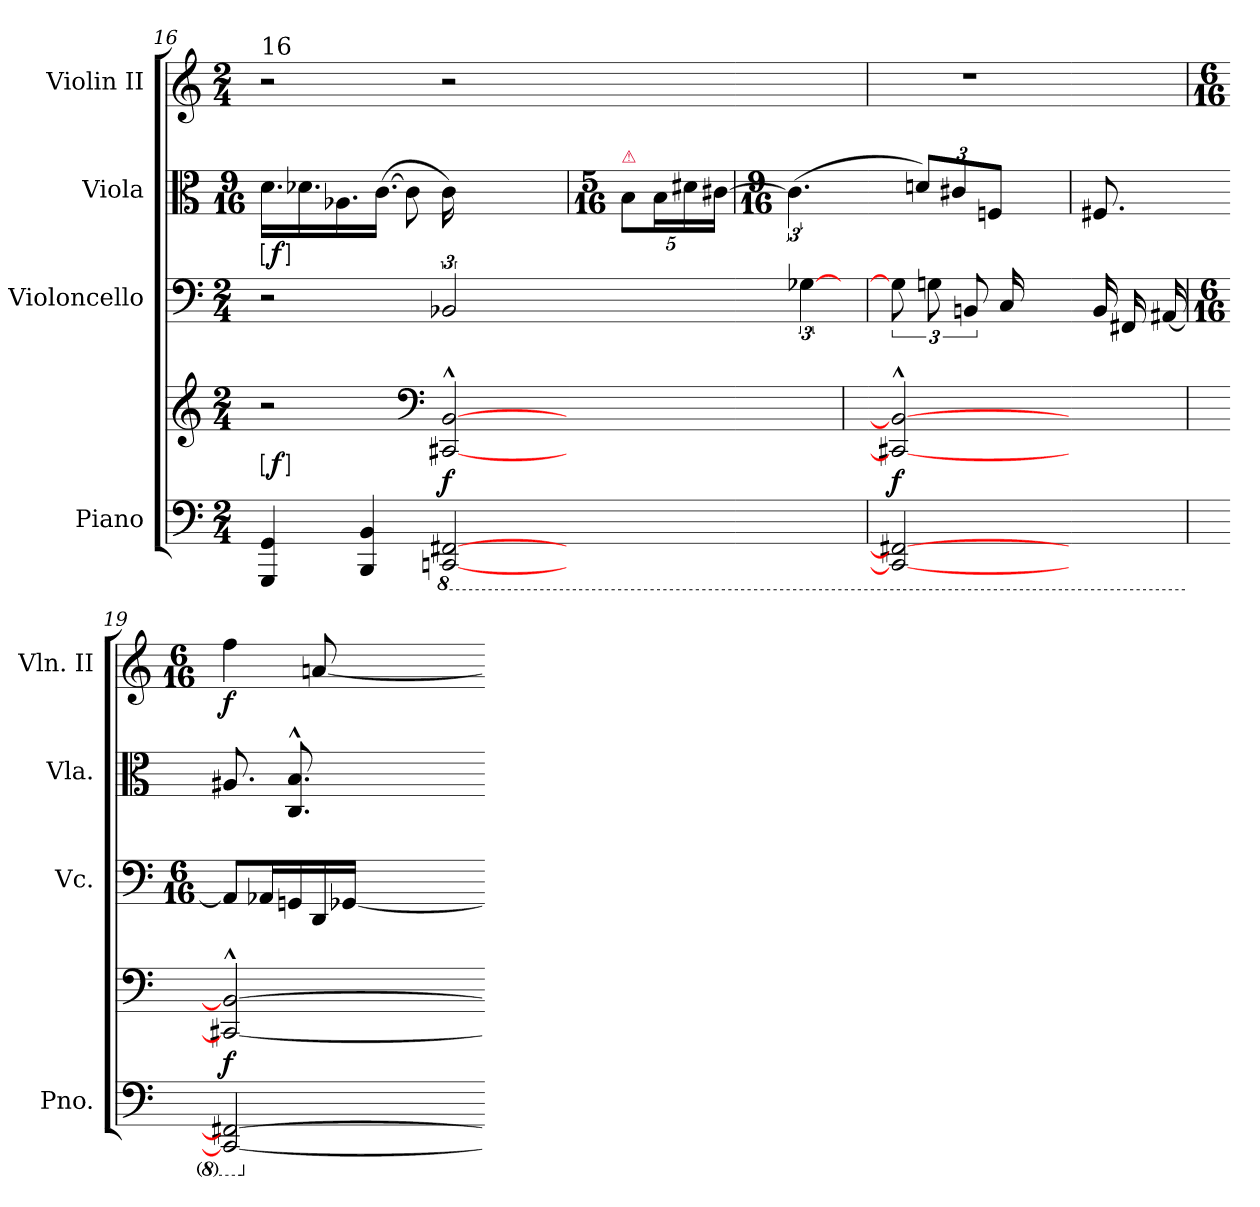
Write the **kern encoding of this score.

**kern	**kern	**dynam	**kern	**kern	**dynam	**kern	**dynam
*part4	*part4	*part4	*part3	*part2	*part2	*part1	*part1
*staff5	*staff4	*staff4/5	*staff3	*staff2	*staff2	*staff1	*staff1
*I"Piano	*	*	*I"Violoncello	*I"Viola	*	*I"Violin II	*
*I'Pno.	*	*	*I'Vc.	*I'Vla.	*	*I'Vln. II	*
*clefF4	*clefG2	*	*clefF4	*clefC3	*	*clefG2	*
*k[]	*k[]	*	*k[]	*k[]	*	*k[]	*
*C:	*C:	*	*C:	*C:	*	*C:	*
*M2/4	*M2/4	*	*M2/4	*M9/16	*	*M2/4	*
=16	=16	=16	=16	=16	=16	=16	=16
!	!	!	!	!	!	!LO:TX:a:t=16	!
!	!	!LO:DY:ed=brack	!	!	!LO:DY:ed=brack	!	!
4GGG 4GG	2r	f	2r	16.d\LL	f	2r	.
.	.	.	.	16.d-X	.	.	.
.	.	.	.	16.A-X	.	.	.
4BBB 4BB	.	.	.	.	.	.	.
.	.	.	.	([16.cJJ	.	.	.
.	.	.	.	8c]	.	.	.
*	*clefF4	*	*	*	*	*	*
*8ba	*	*	*	*	*	*	*
[2CCCn [2FFF#X	[2CC#X^^ [2BB^^	f	3BB-X	16c)	.	2r	.
.	.	.	.	4..ryy	.	.	.
.	.	.	6ryy	.	.	.	.
=-	=-	=-	=-	=	=-	=-	=-
*	*	*	*	*M5/16	*	*	*
!	!	!	!	!LO:TX:a:color=crimson:t=⚠	!	!	!
4ryy	4ryy	.	4ryy	10BL	.	4ryy	.
.	.	.	.	20BL	.	.	.
.	.	.	.	20d#X	.	.	.
.	.	.	.	[20c#XJJ	.	.	.
=-	=-	=-	=-	=	=-	=-	=-
*	*	*	*	*M9/16	*	*	*
4ryy	48ryy	.	48ryy	(6.c#]	.	4ryy	.
.	48%11ryy	.	[6G-X	.	.	.	.
.	.	.	16ryy	.	.	.	.
=18	=18	=18	=18	=18-	=18	=18	=18
2CCCn_ 2FFF#X_	2CC#X_^^ 2BB_^^	f	12G-]	16ryy	.	2r	.
.	.	.	.	12dnL)	.	.	.
.	.	.	12Gn	.	.	.	.
.	.	.	.	12c#X	.	.	.
.	.	.	12BBn	.	.	.	.
.	.	.	.	12FnJ	.	.	.
.	.	.	16C	.	.	.	.
.	.	.	8.ryy	8.ryy	.	.	.
=-	=-	=-	=-	=	=-	=-	=-
8.ryy	8ryy	.	16BB	8.F#X	.	8.ryy	.
.	.	.	16FF#X	.	.	.	.
.	16ryy	.	[16AA#X	.	.	.	.
=19	=19	=19	=19	=19-	=19	=19	=19
*	*	*	*M6/16	*	*	*M6/16	*
!LO:N:vis=2	!LO:N:vis=2	!	!	!	!	!	!
4.CCCn_ 4.FFF#X_	4.CC#X_^^ 4.BB_^^	f	8AA#L]	8.A#X	.	4ff	f
.	.	.	16AA-XL	.	.	.	.
.	.	.	16GGn	8.C^^ 8.B^^	.	.	.
.	.	.	16DD	.	.	[8an	.
.	.	.	[16GG-XJJ	.	.	.	.
*X8ba	*	*	*	*	*	*	*
=-	=-	=-	=-	=-	=-	=-	=-
*-	*-	*-	*-	*-	*-	*-	*-
